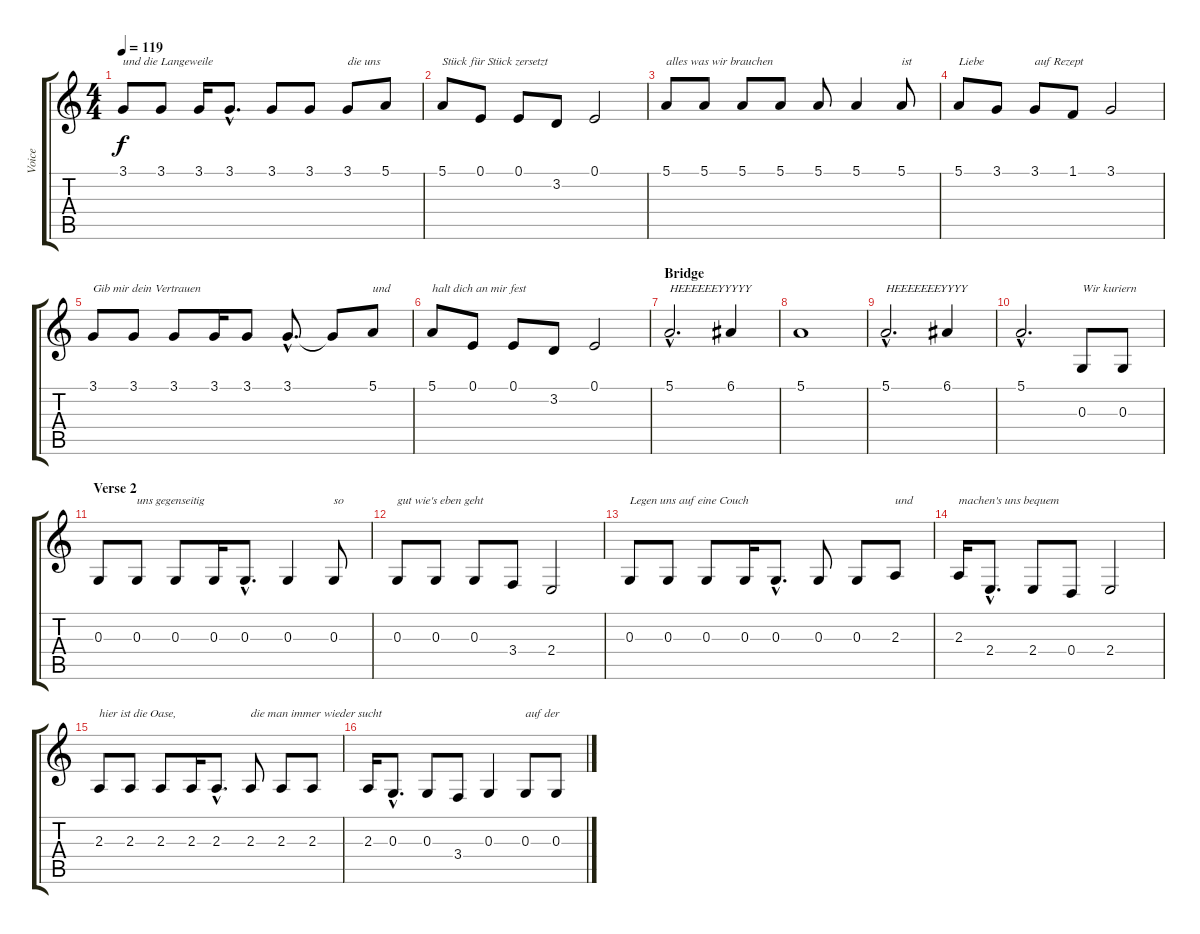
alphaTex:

\track ("Voice" "Voice") {instrument lead6voice}
\staff {score tabs}
\tuning (E4 B3 G3 D3 A2 E2) {hide}
\ts (4 4)
\tempo 119
\clef g2
\ks c
3.1.8{txt "und die Langeweile" dy f} 3.1.8 3.1.16 3.1{hac}.8{d} 3.1.8 3.1.8 3.1.8{txt "die uns"} 5.1.8 |
5.1.8{txt "Stück für Stück zersetzt"} 0.1.8 0.1.8 3.2.8 0.1.2 |
5.1.8{txt "alles was wir brauchen"} 5.1.8 5.1.8 5.1.8 5.1.8 5.1.4 5.1.8{txt "ist"} |
5.1.8{txt "Liebe "} 3.1.8 3.1.8{txt "auf Rezept"} 1.1.8 3.1.2 |
3.1.8{txt "Gib mir dein Vertrauen"} 3.1.8 3.1.8 3.1.16 3.1.8 3.1{hac}.8{d} 3.1{t}.8 5.1.8{txt "und"} |
5.1.8{txt "halt dich an mir fest"} 0.1.8 0.1.8 3.2.8 0.1.2 |
\section ("" "Bridge")
5.1{hac}.2{d txt "HEEEEEEYYYYY"} 6.1.4 |
5.1.1 |
5.1{hac}.2{d txt "HEEEEEEEYYYY"} 6.1.4 |
5.1{hac}.2{d} 0.3.8{txt "Wir kuriern"} 0.3.8 |
\section ("" "Verse 2")
0.3.8 0.3.8{txt "uns gegenseitig"} 0.3.8 0.3.16 0.3{hac}.8{d} 0.3.4 0.3.8{txt "so"} |
0.3.8{txt "gut wie's eben geht"} 0.3.8 0.3.8 3.4.8 2.4.2 |
0.3.8{txt "Legen uns auf eine Couch"} 0.3.8 0.3.8 0.3.16 0.3{hac}.8{d} 0.3.8 0.3.8 2.3.8{txt "und"} |
2.3.16{txt "machen's uns bequem"} 2.4{hac}.8{d} 2.4.8 0.4.8 2.4.2 |
2.3.8{txt "hier ist die Oase, "} 2.3.8 2.3.8 2.3.16 2.3{hac}.8{d} 2.3.8{txt "die man immer wieder sucht"} 2.3.8 2.3.8 |
2.3.16 0.3{hac}.8{d} 0.3.8 3.4.8 0.3.4 0.3.8{txt "auf der"} 0.3.8
